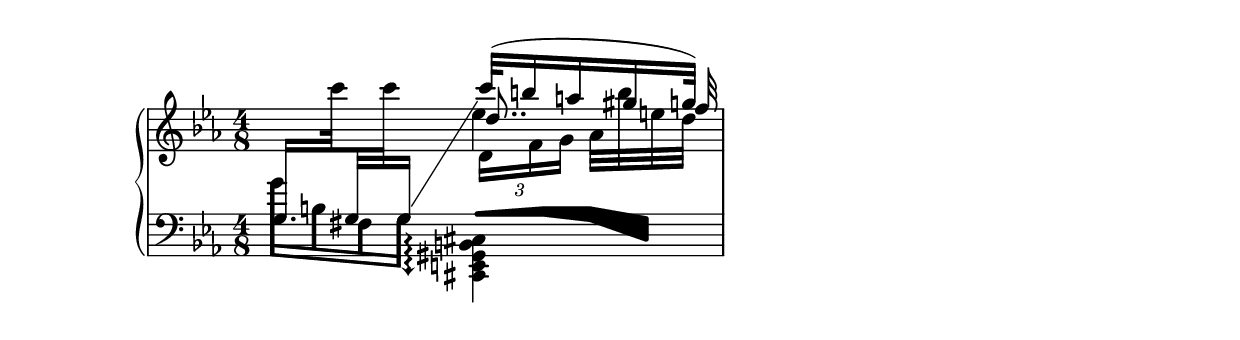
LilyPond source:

%% DO NOT EDIT this file manually; it is automatically
%% generated from LSR http://lsr.dsi.unimi.it
%% Make any changes in LSR itself, or in Documentation/snippets/new/ ,
%% and then run scripts/auxiliar/makelsr.py
%%
%% This file is in the public domain.
\version "2.17.6"

\header {
  lsrtags = "headword"

  texidoc = "
Random complex notation

"
  doctitle = "Screech and Boink"
} % begin verbatim

\score {
  \context PianoStaff <<
    \new Staff = "up" {
      \time 4/8
      \key c \minor
      <<
        {
          \revert Stem.direction
          \change Staff = down
          \set subdivideBeams = ##t
          g16.[
          \change Staff = up
          c'''32
          \change Staff = down
          g32
          \change Staff = up
          c'''32
          \change Staff = down
          g16]
          \change Staff = up
          \stemUp
          \set followVoice = ##t
          c'''32([ b''16 a''16 gis''16 g''32)]
        }
        \\
        { s4 \times 2/3 { d'16[ f' g'] } as'32[ b''32 e'' d''] }
        \\
        { s4 \autoBeamOff d''8.. f''32  }
        \\
        { s4 es''4 }
      >>
    }
    \new Staff = "down" {
      \clef bass
      \key c \minor
      \set subdivideBeams = ##f
      \override Stem.french-beaming = ##t
      \override Beam.beam-thickness = #0.3
      \override Stem.thickness = #4.0
      g'16[ b16 fis16 g16]
      <<
        \makeClusters {
          as16 <as b> <g b> <g cis>
        }
        \\
        {
          \override Staff.Arpeggio.arpeggio-direction = #DOWN
          <cis, e, gis, b, cis>4\arpeggio
        }
      >>
    }
  >>
  \midi {
    \tempo 8 = 60
  }
  \layout {
    ragged-right = ##t
    \context {
      \Staff
      \consists "Horizontal_bracket_engraver"
    }
  }
}
